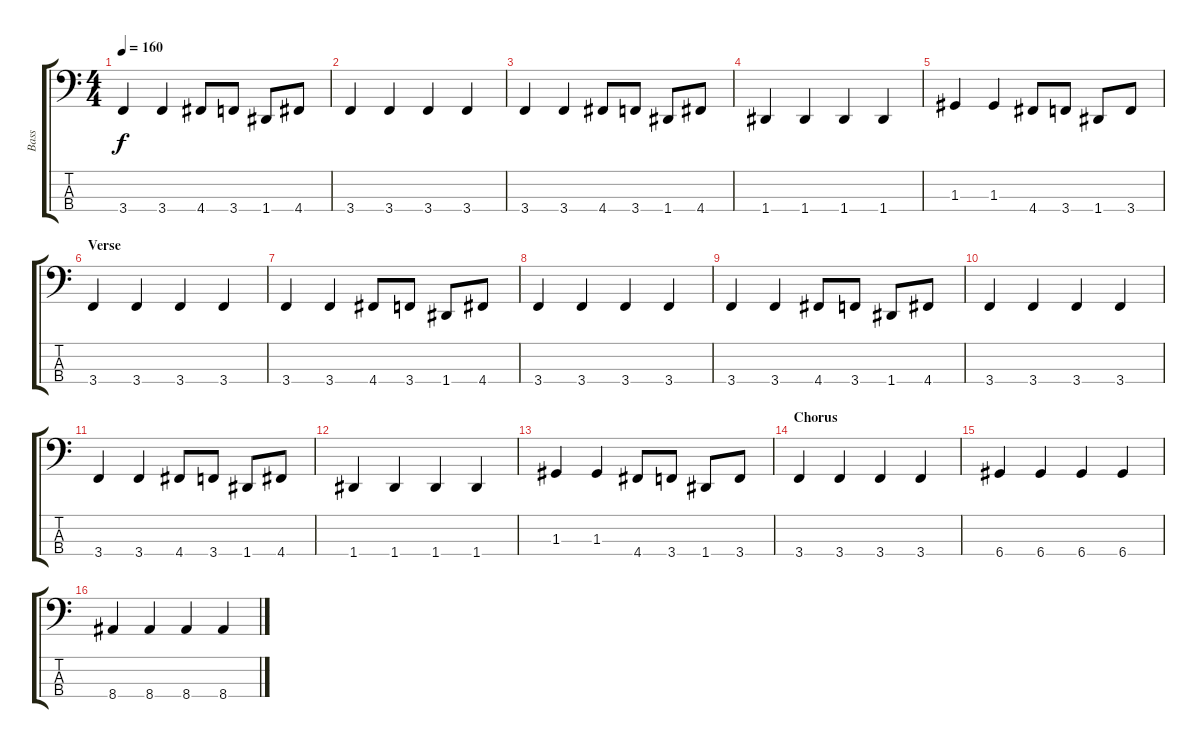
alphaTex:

\track ("Bass" "Bass") {instrument electricbassfinger}
\staff {score tabs}
\tuning (F2 C2 G1 D1) {hide}
\ts (4 4)
\tempo 160
\clef f4
\ks c
3.4.4{dy f} 3.4.4 4.4.8 3.4.8 1.4.8 4.4.8 |
3.4.4 3.4.4 3.4.4 3.4.4 |
3.4.4 3.4.4 4.4.8 3.4.8 1.4.8 4.4.8 |
1.4.4 1.4.4 1.4.4 1.4.4 |
1.3.4 1.3.4 4.4.8 3.4.8 1.4.8 3.4.8 |
\section ("" "Verse")
3.4.4 3.4.4 3.4.4 3.4.4 |
3.4.4 3.4.4 4.4.8 3.4.8 1.4.8 4.4.8 |
3.4.4 3.4.4 3.4.4 3.4.4 |
3.4.4 3.4.4 4.4.8 3.4.8 1.4.8 4.4.8 |
3.4.4 3.4.4 3.4.4 3.4.4 |
3.4.4 3.4.4 4.4.8 3.4.8 1.4.8 4.4.8 |
1.4.4 1.4.4 1.4.4 1.4.4 |
1.3.4 1.3.4 4.4.8 3.4.8 1.4.8 3.4.8 |
\section ("" "Chorus")
3.4.4 3.4.4 3.4.4 3.4.4 |
6.4.4 6.4.4 6.4.4 6.4.4 |
8.4.4 8.4.4 8.4.4 8.4.4
